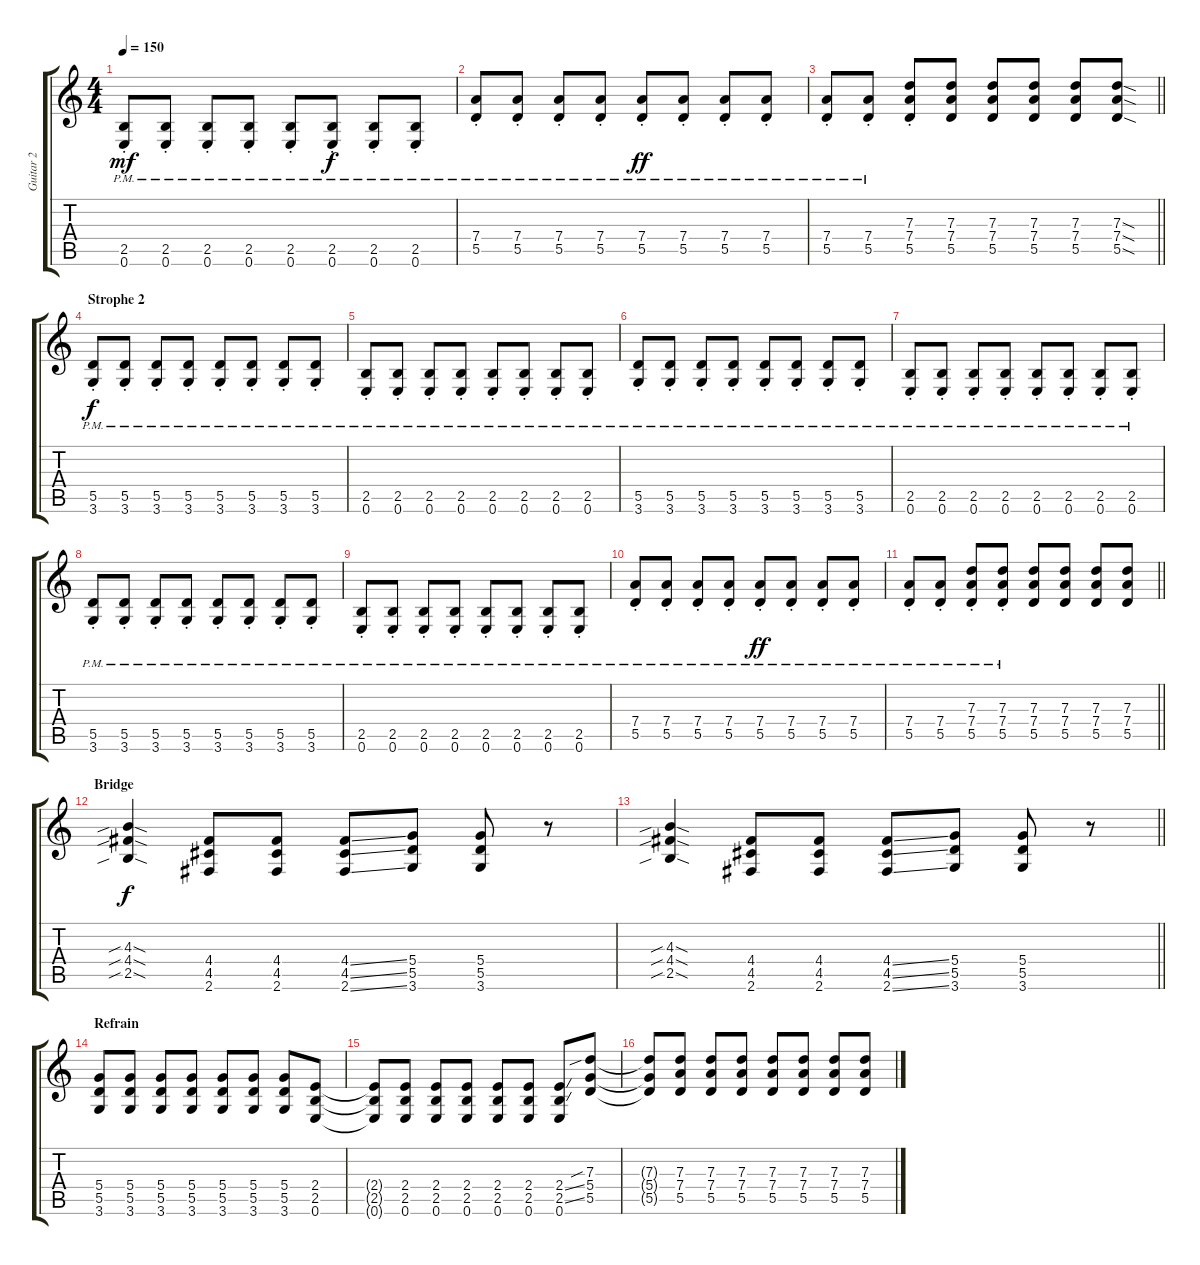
\track ("Guitar 2" "Guitar 2") {instrument distortionguitar}
\staff {score tabs}
\tuning (E4 B3 G3 D3 A2 E2) {hide}
\ts (4 4)
\tempo 150
\clef g2
\ks c
(2.5{pm st} 0.6{pm st}).8{dy mf} (2.5{pm st} 0.6{pm st}).8 (2.5{pm st} 0.6{pm st}).8 (2.5{pm st} 0.6{pm st}).8 (2.5{pm st} 0.6{pm st}).8 (2.5{pm st} 0.6{pm st}).8{dy f} (2.5{pm st} 0.6{pm st}).8 (2.5{pm st} 0.6{pm st}).8 |
(7.4{pm st} 5.5{pm st}).8 (7.4{pm st} 5.5{pm st}).8 (7.4{pm st} 5.5{pm st}).8 (7.4{pm st} 5.5{pm st}).8 (7.4{pm st} 5.5{pm st}).8{dy ff} (7.4{pm st} 5.5{pm st}).8 (7.4{pm st} 5.5{pm st}).8 (7.4{pm st} 5.5{pm st}).8 |
\barLineRight lightlight
(7.4{pm st} 5.5{pm st}).8 (7.4{pm st} 5.5{pm st}).8 (7.3{st} 7.4{st} 5.5{st}).8 (7.3 7.4 5.5).8 (7.3 7.4 5.5).8 (7.3 7.4 5.5).8 (7.3 7.4 5.5).8 (7.3{sod} 7.4{sod} 5.5{sod}).8 |
\section ("" "Strophe 2")
(5.5{pm st} 3.6{pm st}).8{dy f} (5.5{pm st} 3.6{pm st}).8 (5.5{pm st} 3.6{pm st}).8 (5.5{pm st} 3.6{pm st}).8 (5.5{pm st} 3.6{pm st}).8 (5.5{pm st} 3.6{pm st}).8 (5.5{pm st} 3.6{pm st}).8 (5.5{pm st} 3.6{pm st}).8 |
(2.5{pm st} 0.6{pm st}).8 (2.5{pm st} 0.6{pm st}).8 (2.5{pm st} 0.6{pm st}).8 (2.5{pm st} 0.6{pm st}).8 (2.5{pm st} 0.6{pm st}).8 (2.5{pm st} 0.6{pm st}).8 (2.5{pm st} 0.6{pm st}).8 (2.5{pm st} 0.6{pm st}).8 |
(5.5{pm st} 3.6{pm st}).8 (5.5{pm st} 3.6{pm st}).8 (5.5{pm st} 3.6{pm st}).8 (5.5{pm st} 3.6{pm st}).8 (5.5{pm st} 3.6{pm st}).8 (5.5{pm st} 3.6{pm st}).8 (5.5{pm st} 3.6{pm st}).8 (5.5{pm st} 3.6{pm st}).8 |
(2.5{pm st} 0.6{pm st}).8 (2.5{pm st} 0.6{pm st}).8 (2.5{pm st} 0.6{pm st}).8 (2.5{pm st} 0.6{pm st}).8 (2.5{pm st} 0.6{pm st}).8 (2.5{pm st} 0.6{pm st}).8 (2.5{pm st} 0.6{pm st}).8 (2.5{pm st} 0.6{pm st}).8 |
(5.5{pm st} 3.6{pm st}).8 (5.5{pm st} 3.6{pm st}).8 (5.5{pm st} 3.6{pm st}).8 (5.5{pm st} 3.6{pm st}).8 (5.5{pm st} 3.6{pm st}).8 (5.5{pm st} 3.6{pm st}).8 (5.5{pm st} 3.6{pm st}).8 (5.5{pm st} 3.6{pm st}).8 |
(2.5{pm st} 0.6{pm st}).8 (2.5{pm st} 0.6{pm st}).8 (2.5{pm st} 0.6{pm st}).8 (2.5{pm st} 0.6{pm st}).8 (2.5{pm st} 0.6{pm st}).8 (2.5{pm st} 0.6{pm st}).8 (2.5{pm st} 0.6{pm st}).8 (2.5{pm st} 0.6{pm st}).8 |
(7.4{pm st} 5.5{pm st}).8 (7.4{pm st} 5.5{pm st}).8 (7.4{pm st} 5.5{pm st}).8 (7.4{pm st} 5.5{pm st}).8 (7.4{pm st} 5.5{pm st}).8{dy ff} (7.4{pm st} 5.5{pm st}).8 (7.4{pm st} 5.5{pm st}).8 (7.4{pm st} 5.5{pm st}).8 |
\barLineRight lightlight
(7.4{pm st} 5.5{pm st}).8 (7.4{pm st} 5.5{pm st}).8 (7.3{pm st} 7.4{pm st} 5.5{pm st}).8 (7.3{pm st} 7.4{pm st} 5.5{pm st}).8 (7.3 7.4 5.5).8 (7.3 7.4 5.5).8 (7.3 7.4 5.5).8 (7.3 7.4 5.5).8 |
\section ("" "Bridge")
(4.3{sib sod} 4.4{sib sod} 2.5{sib sod}).4{dy f volume 15} (4.4 4.5 2.6).8 (4.4 4.5 2.6).8 (4.4{ss} 4.5{ss} 2.6{ss}).8 (5.4 5.5 3.6).8 (5.4 5.5 3.6).8 r.8 |
\barLineRight lightlight
(4.3{sib sod} 4.4{sib sod} 2.5{sib sod}).4 (4.4 4.5 2.6).8 (4.4 4.5 2.6).8 (4.4{ss} 4.5{ss} 2.6{ss}).8 (5.4 5.5 3.6).8 (5.4 5.5 3.6).8 r.8 |
\section ("" "Refrain")
(5.4 5.5 3.6).8 (5.4 5.5 3.6).8 (5.4 5.5 3.6).8 (5.4 5.5 3.6).8 (5.4 5.5 3.6).8 (5.4 5.5 3.6).8 (5.4 5.5 3.6).8 (2.4 2.5 0.6).8 |
(2.4{t} 2.5{t} 0.6{t}).8 (2.4 2.5 0.6).8 (2.4 2.5 0.6).8 (2.4 2.5 0.6).8 (2.4 2.5 0.6).8 (2.4 2.5 0.6).8 (2.4{ss} 2.5{ss} 0.6).8 (7.3{sib} 5.4 5.5).8 |
(7.3{t} 5.4{t} 5.5{t}).8 (7.3 7.4 5.5).8 (7.3 7.4 5.5).8 (7.3 7.4 5.5).8 (7.3 7.4 5.5).8 (7.3 7.4 5.5).8 (7.3 7.4 5.5).8 (7.3 7.4 5.5).8
